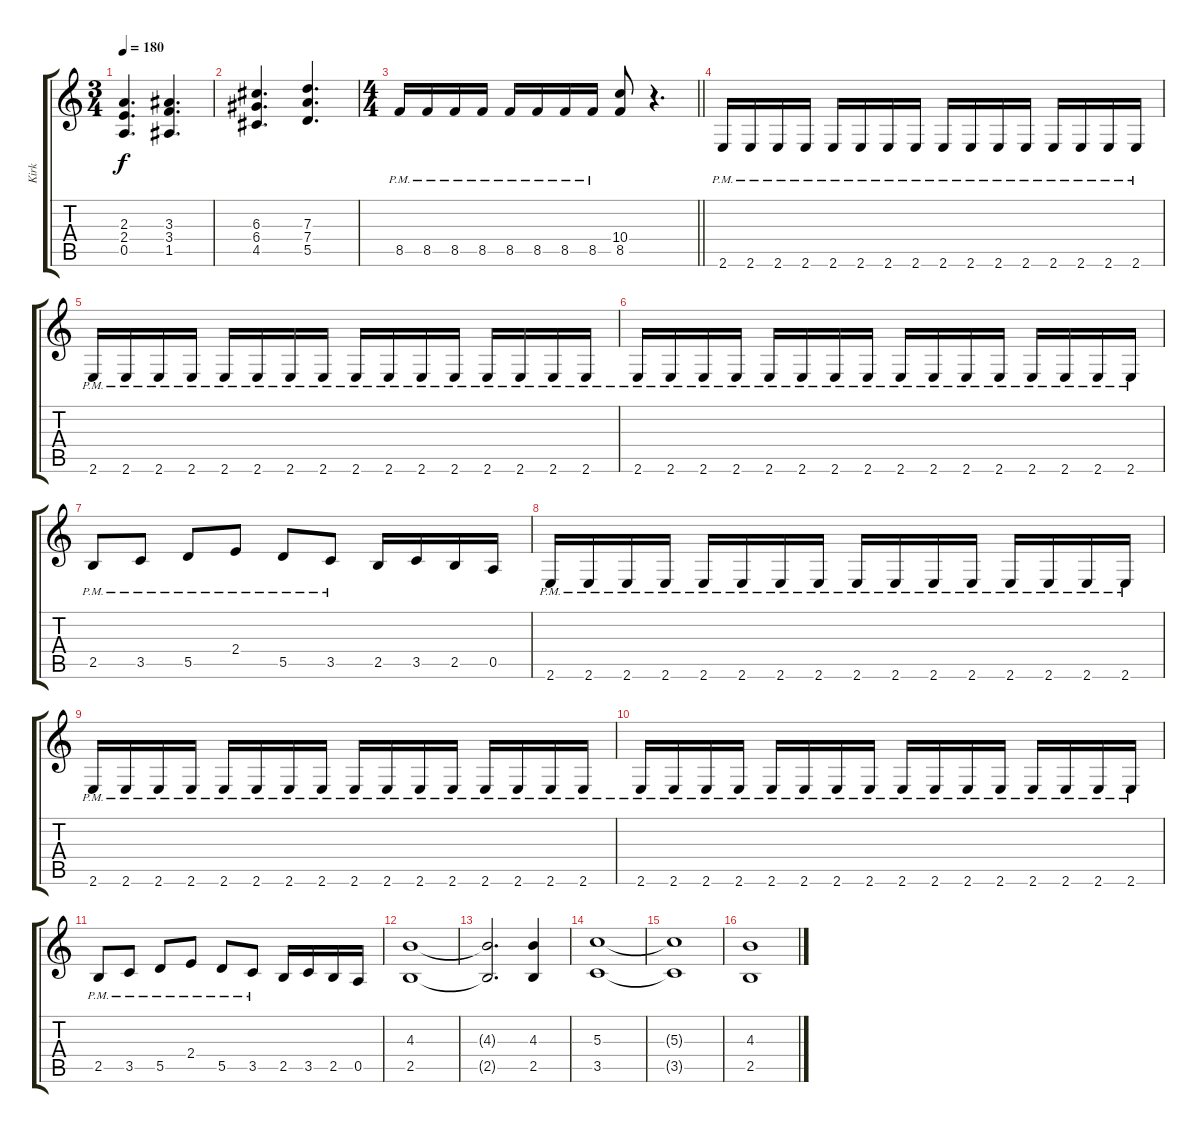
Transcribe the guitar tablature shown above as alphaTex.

\track ("Kirk" "Kirk") {instrument distortionguitar}
\staff {score tabs}
\tuning (E4 B3 G3 D3 A2 D2) {hide}
\ts (3 4)
\tempo 180
\clef g2
\ks c
(2.3 2.4 0.5).4{d dy f} (3.3 3.4 1.5).4{d} |
(6.3 6.4 4.5).4{d} (7.3 7.4 5.5).4{d} |
\ts (4 4)
\barLineRight lightlight
8.5{pm}.16 8.5{pm}.16 8.5{pm}.16 8.5{pm}.16 8.5{pm}.16 8.5{pm}.16 8.5{pm}.16 8.5{pm}.16 (10.4 8.5).8 r.4{d} |
\section ("" "")
2.6{pm}.16 2.6{pm}.16 2.6{pm}.16 2.6{pm}.16 2.6{pm}.16 2.6{pm}.16 2.6{pm}.16 2.6{pm}.16 2.6{pm}.16 2.6{pm}.16 2.6{pm}.16 2.6{pm}.16 2.6{pm}.16 2.6{pm}.16 2.6{pm}.16 2.6{pm}.16 |
2.6{pm}.16 2.6{pm}.16 2.6{pm}.16 2.6{pm}.16 2.6{pm}.16 2.6{pm}.16 2.6{pm}.16 2.6{pm}.16 2.6{pm}.16 2.6{pm}.16 2.6{pm}.16 2.6{pm}.16 2.6{pm}.16 2.6{pm}.16 2.6{pm}.16 2.6{pm}.16 |
2.6{pm}.16 2.6{pm}.16 2.6{pm}.16 2.6{pm}.16 2.6{pm}.16 2.6{pm}.16 2.6{pm}.16 2.6{pm}.16 2.6{pm}.16 2.6{pm}.16 2.6{pm}.16 2.6{pm}.16 2.6{pm}.16 2.6{pm}.16 2.6{pm}.16 2.6{pm}.16 |
2.5{pm}.8 3.5{pm}.8 5.5{pm}.8 2.4{pm}.8 5.5{pm}.8 3.5{pm}.8 2.5.16 3.5.16 2.5.16 0.5.16 |
2.6{pm}.16 2.6{pm}.16 2.6{pm}.16 2.6{pm}.16 2.6{pm}.16 2.6{pm}.16 2.6{pm}.16 2.6{pm}.16 2.6{pm}.16 2.6{pm}.16 2.6{pm}.16 2.6{pm}.16 2.6{pm}.16 2.6{pm}.16 2.6{pm}.16 2.6{pm}.16 |
2.6{pm}.16 2.6{pm}.16 2.6{pm}.16 2.6{pm}.16 2.6{pm}.16 2.6{pm}.16 2.6{pm}.16 2.6{pm}.16 2.6{pm}.16 2.6{pm}.16 2.6{pm}.16 2.6{pm}.16 2.6{pm}.16 2.6{pm}.16 2.6{pm}.16 2.6{pm}.16 |
2.6{pm}.16 2.6{pm}.16 2.6{pm}.16 2.6{pm}.16 2.6{pm}.16 2.6{pm}.16 2.6{pm}.16 2.6{pm}.16 2.6{pm}.16 2.6{pm}.16 2.6{pm}.16 2.6{pm}.16 2.6{pm}.16 2.6{pm}.16 2.6{pm}.16 2.6{pm}.16 |
2.5{pm}.8 3.5{pm}.8 5.5{pm}.8 2.4{pm}.8 5.5{pm}.8 3.5{pm}.8 2.5.16 3.5.16 2.5.16 0.5.16 |
(4.3 2.5).1 |
(4.3{t} 2.5{t}).2{d} (4.3 2.5).4 |
(5.3 3.5).1 |
(5.3{t} 3.5{t}).1 |
(4.3 2.5).1
